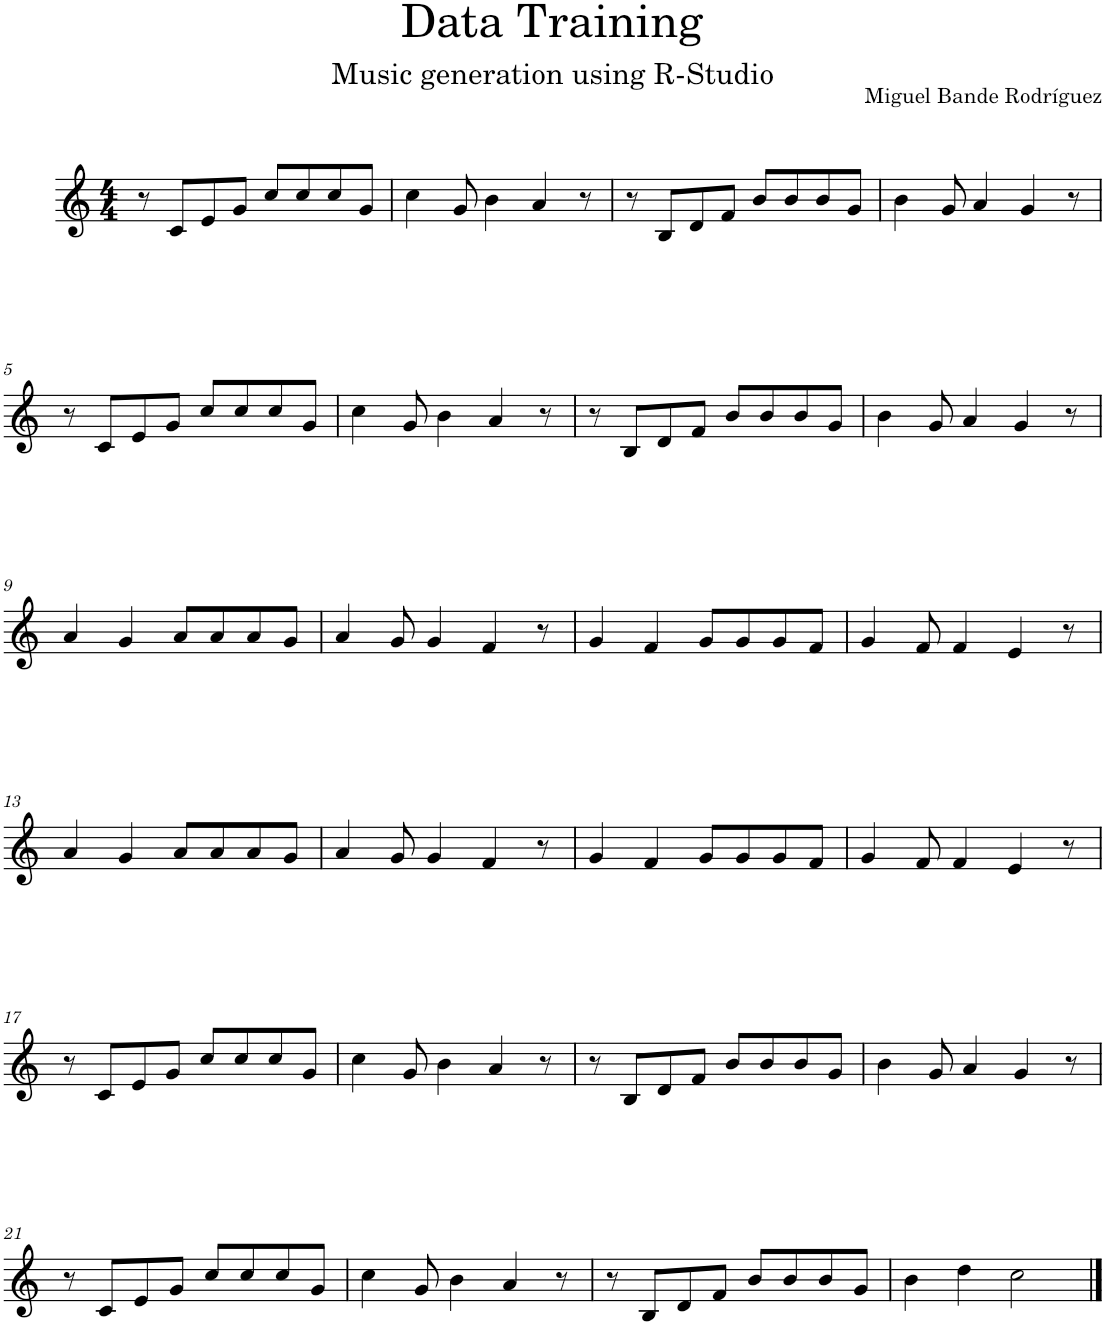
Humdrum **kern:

**kern
*part1
*staff1
*I"Flute
*I'Fl.
*clefG2
*k[]
*M4/4
=1
8r
8c/L
8e/
8g/J
8cc/L
8cc/
8cc/
8g/J
=2
4cc\
8g/
4b\
4a/
8r
=3
8r
8B/L
8d/
8f/J
8b/L
8b/
8b/
8g/J
=4
4b\
8g/
4a/
4g/
8r
!!LO:LB:g=z
=5
8r
8c/L
8e/
8g/J
8cc/L
8cc/
8cc/
8g/J
=6
4cc\
8g/
4b\
4a/
8r
=7
8r
8B/L
8d/
8f/J
8b/L
8b/
8b/
8g/J
=8
4b\
8g/
4a/
4g/
8r
!!LO:LB:g=z
=9
4a/
4g/
8a/L
8a/
8a/
8g/J
=10
4a/
8g/
4g/
4f/
8r
=11
4g/
4f/
8g/L
8g/
8g/
8f/J
=12
4g/
8f/
4f/
4e/
8r
!!LO:LB:g=z
=13
4a/
4g/
8a/L
8a/
8a/
8g/J
=14
4a/
8g/
4g/
4f/
8r
=15
4g/
4f/
8g/L
8g/
8g/
8f/J
=16
4g/
8f/
4f/
4e/
8r
!!LO:LB:g=z
=17
8r
8c/L
8e/
8g/J
8cc/L
8cc/
8cc/
8g/J
=18
4cc\
8g/
4b\
4a/
8r
=19
8r
8B/L
8d/
8f/J
8b/L
8b/
8b/
8g/J
=20
4b\
8g/
4a/
4g/
8r
!!LO:LB:g=z
=21
8r
8c/L
8e/
8g/J
8cc/L
8cc/
8cc/
8g/J
=22
4cc\
8g/
4b\
4a/
8r
=23
8r
8B/L
8d/
8f/J
8b/L
8b/
8b/
8g/J
=24
4b\
4dd\
2cc\
==
*-
